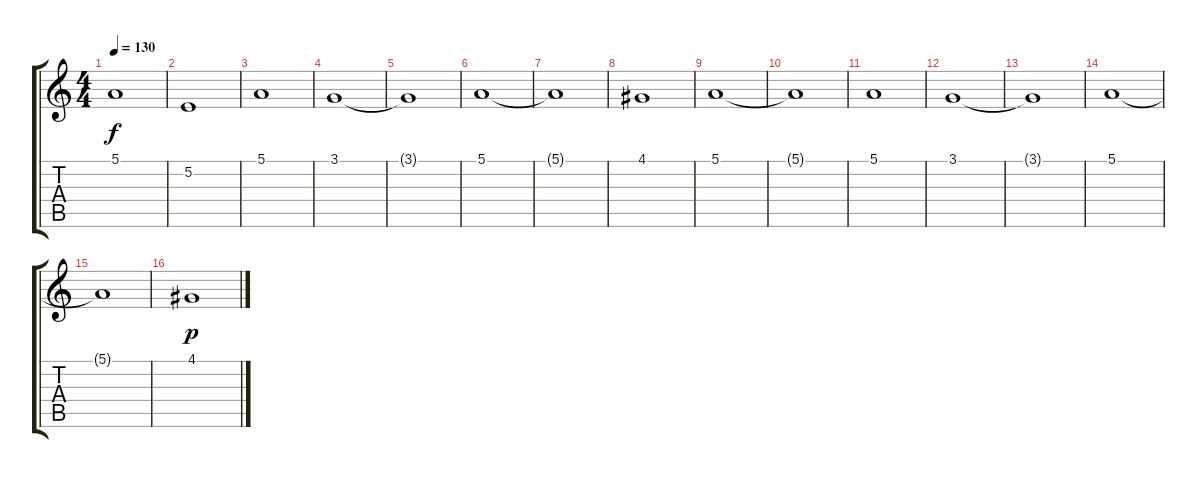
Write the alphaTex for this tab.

\track "" {instrument synthstrings2}
\staff {score tabs}
\tuning (E4 B3 G3 D3 A2 E2) {hide}
\ts (4 4)
\tempo 130
\clef g2
\ks c
5.1.1{dy f} |
5.2.1 |
5.1.1 |
3.1.1 |
3.1{t}.1 |
5.1.1 |
5.1{t}.1 |
4.1.1 |
5.1.1 |
5.1{t}.1 |
5.1.1 |
3.1.1 |
3.1{t}.1 |
5.1.1 |
5.1{t}.1 |
4.1.1{dy p}
